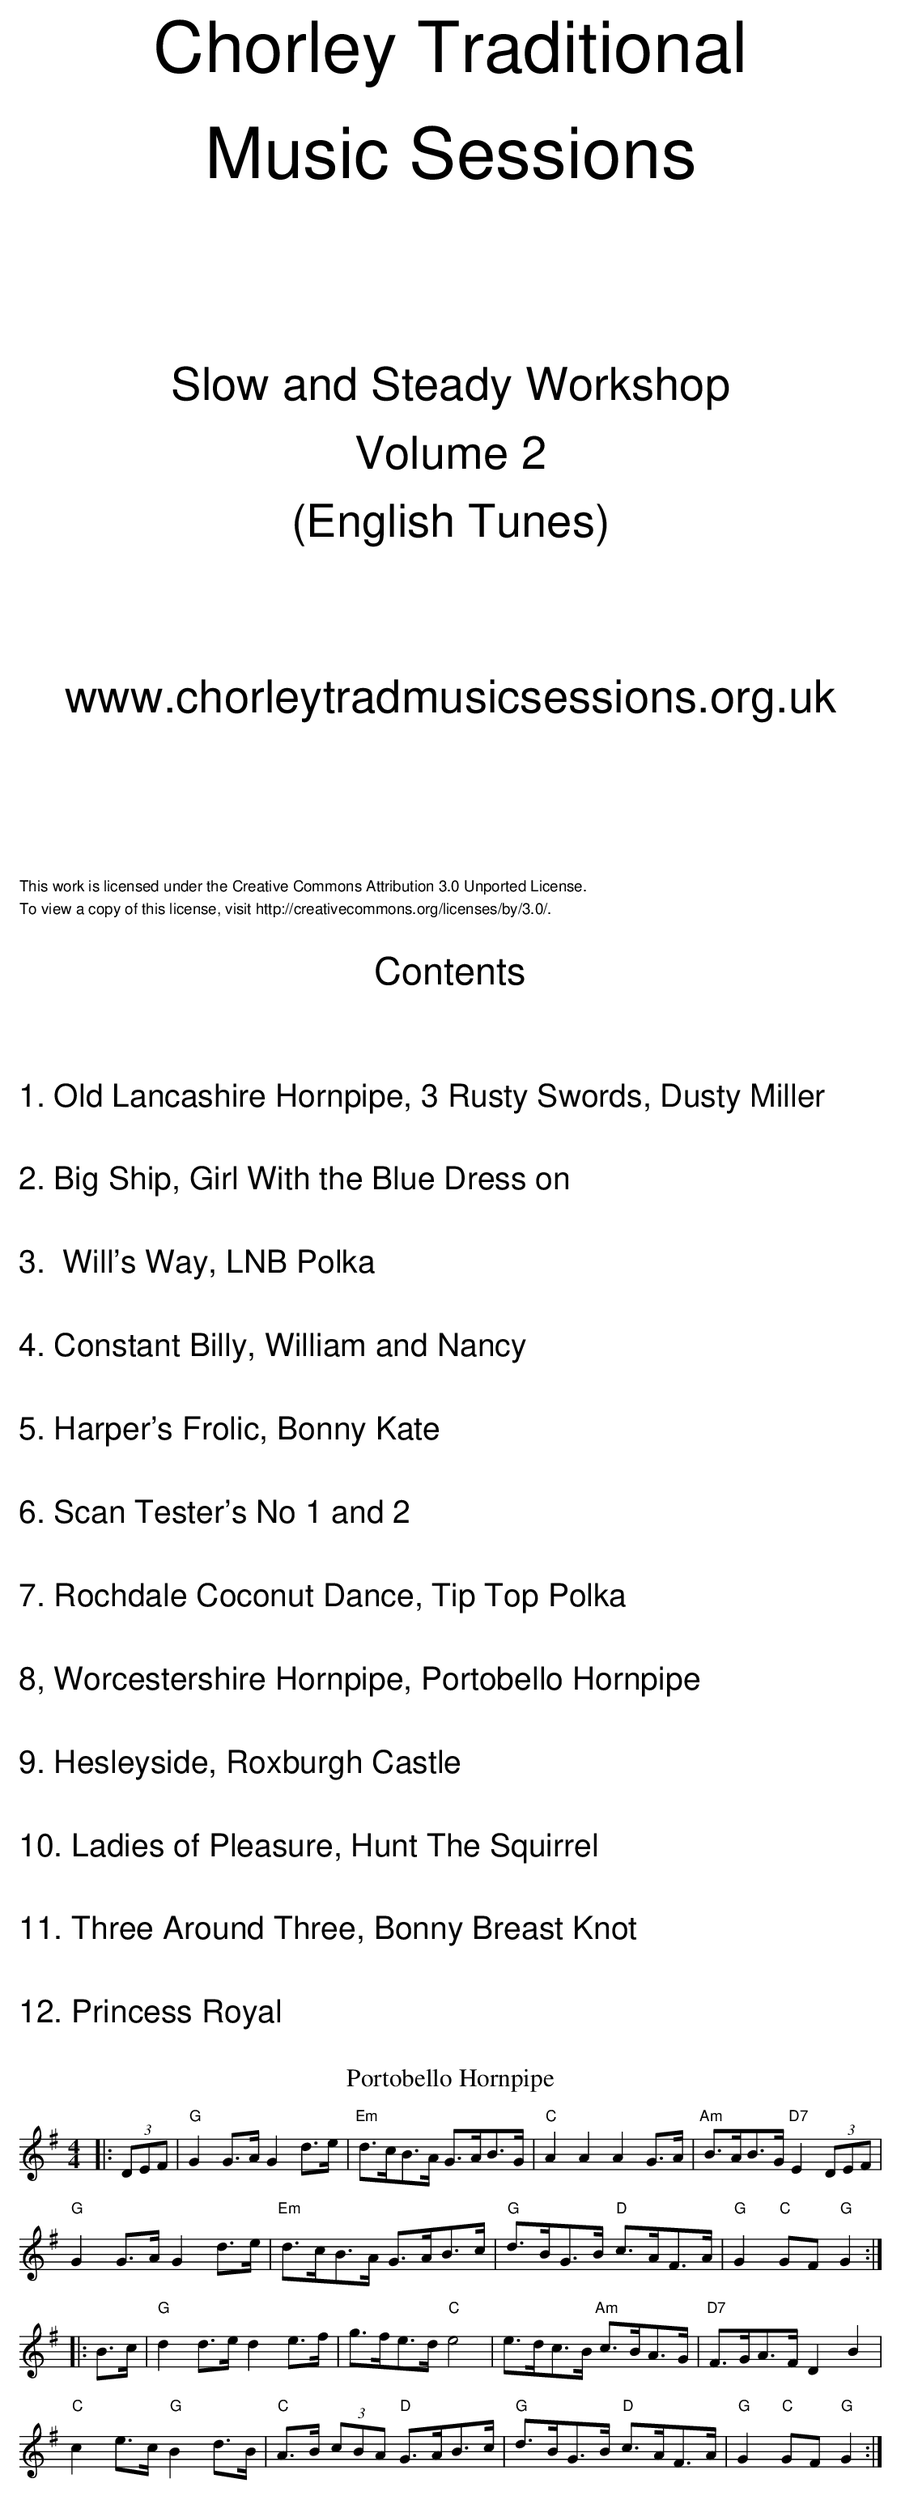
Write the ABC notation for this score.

X:1
T:Portobello Hornpipe
M:4/4
L:1/8
K:G
|:(3DEF|"G"G2G>A G2d>e|"Em"d>cB>A G>AB>G|"C"A2A2 A2G>A|"Am"B>AB>G "D7"E2 (3DEF|
"G"G2G>A G2d>e|"Em"d>cB>A G>AB>c|"G"d>BG>B "D"c>AF>A|"G"G2"C"GF "G"G2:|
|:B>c|"G"d2d>e d2e>f|g>fe>d "C"e4|e>dc>B "Am"c>BA>G|"D7"F>GA>F D2B2|
"C"c2e>c "G"B2d>B|"C"A>B (3cBA "D"G>AB>c|"G"d>BG>B "D"c>AF>A|"G"G2"C"GF "G"G2:|
